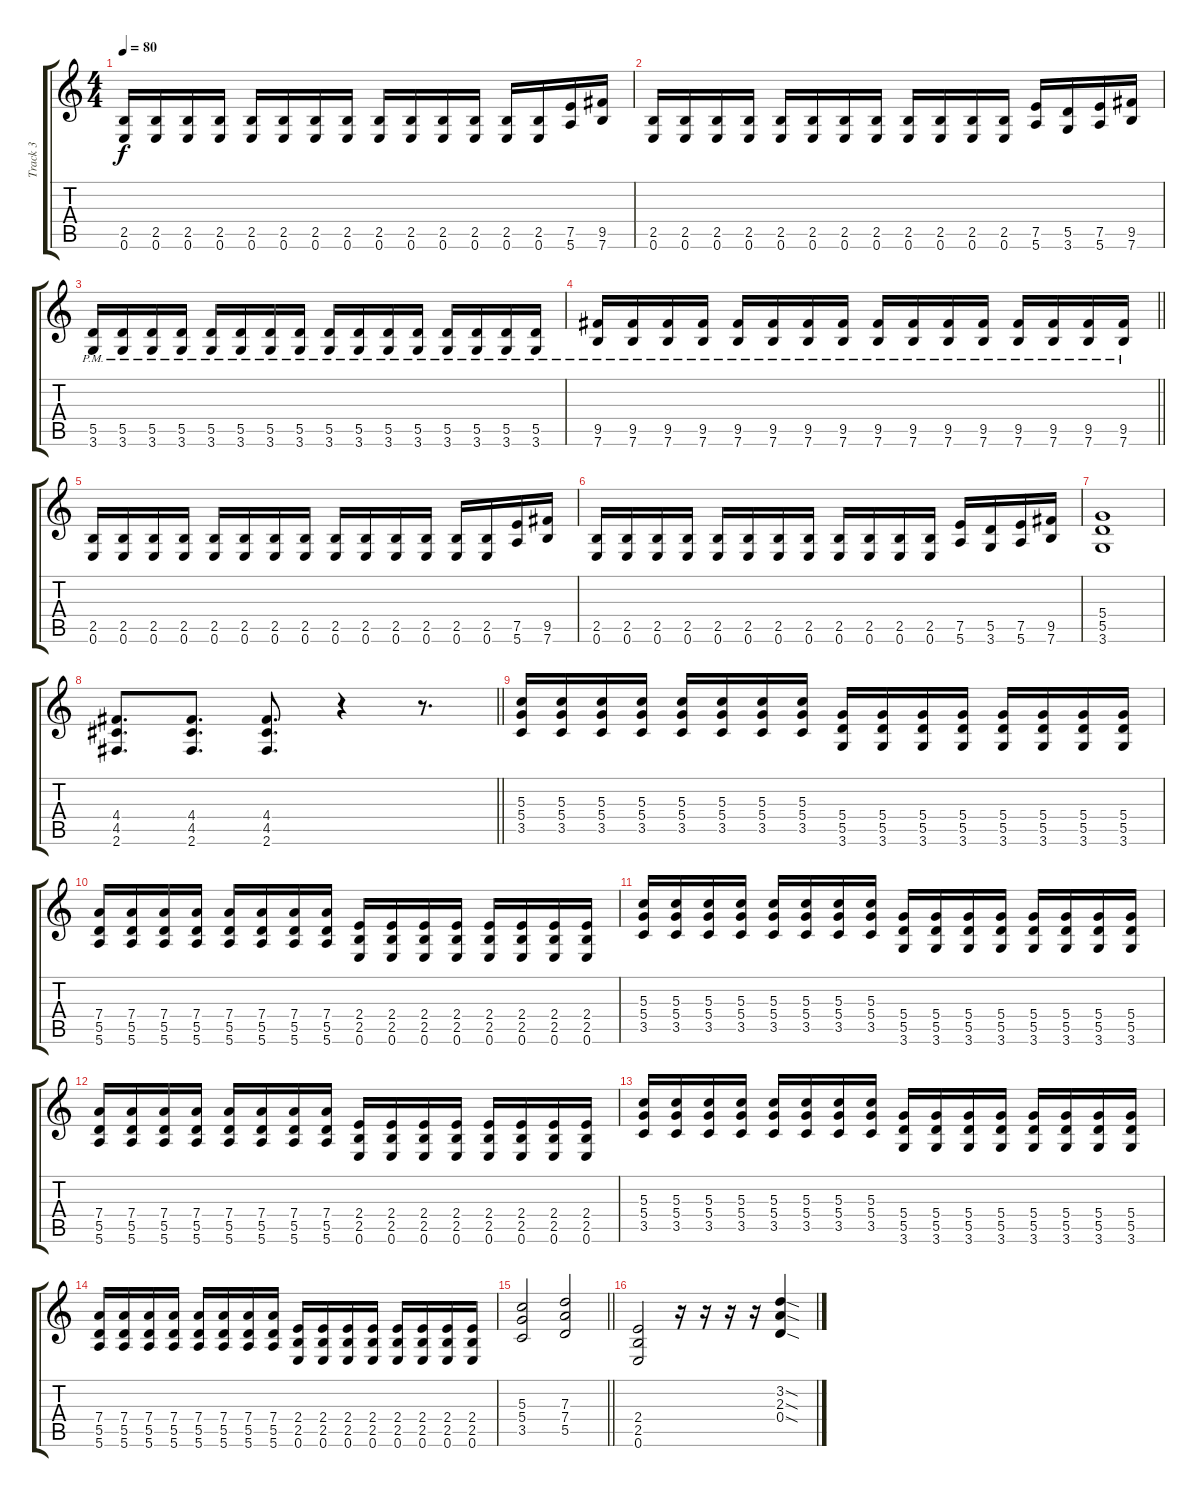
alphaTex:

\track ("Track 3" "Track 3") {instrument distortionguitar}
\staff {score tabs}
\tuning (E4 B3 G3 D3 A2 E2) {hide}
\ts (4 4)
\tempo 80
\clef g2
\ks c
(2.5 0.6).16{dy f} (2.5 0.6).16 (2.5 0.6).16 (2.5 0.6).16 (2.5 0.6).16 (2.5 0.6).16 (2.5 0.6).16 (2.5 0.6).16 (2.5 0.6).16 (2.5 0.6).16 (2.5 0.6).16 (2.5 0.6).16 (2.5 0.6).16 (2.5 0.6).16 (7.5 5.6).16 (9.5 7.6).16 |
(2.5 0.6).16 (2.5 0.6).16 (2.5 0.6).16 (2.5 0.6).16 (2.5 0.6).16 (2.5 0.6).16 (2.5 0.6).16 (2.5 0.6).16 (2.5 0.6).16 (2.5 0.6).16 (2.5 0.6).16 (2.5 0.6).16 (7.5 5.6).16 (5.5 3.6).16 (7.5 5.6).16 (9.5 7.6).16 |
(5.5 3.6{pm}).16 (5.5 3.6{pm}).16 (5.5 3.6{pm}).16 (5.5 3.6{pm}).16 (5.5 3.6{pm}).16 (5.5 3.6{pm}).16 (5.5 3.6{pm}).16 (5.5 3.6{pm}).16 (5.5 3.6{pm}).16 (5.5 3.6{pm}).16 (5.5 3.6{pm}).16 (5.5 3.6{pm}).16 (5.5 3.6{pm}).16 (5.5 3.6{pm}).16 (5.5 3.6{pm}).16 (5.5 3.6{pm}).16 |
\barLineRight lightlight
(9.5{pm} 7.6).16 (9.5{pm} 7.6).16 (9.5{pm} 7.6).16 (9.5{pm} 7.6).16 (9.5{pm} 7.6).16 (9.5{pm} 7.6).16 (9.5{pm} 7.6).16 (9.5{pm} 7.6).16 (9.5{pm} 7.6).16 (9.5{pm} 7.6).16 (9.5{pm} 7.6).16 (9.5{pm} 7.6).16 (9.5{pm} 7.6).16 (9.5{pm} 7.6).16 (9.5{pm} 7.6).16 (9.5{pm} 7.6).16 |
(2.5 0.6).16 (2.5 0.6).16 (2.5 0.6).16 (2.5 0.6).16 (2.5 0.6).16 (2.5 0.6).16 (2.5 0.6).16 (2.5 0.6).16 (2.5 0.6).16 (2.5 0.6).16 (2.5 0.6).16 (2.5 0.6).16 (2.5 0.6).16 (2.5 0.6).16 (7.5 5.6).16 (9.5 7.6).16 |
(2.5 0.6).16 (2.5 0.6).16 (2.5 0.6).16 (2.5 0.6).16 (2.5 0.6).16 (2.5 0.6).16 (2.5 0.6).16 (2.5 0.6).16 (2.5 0.6).16 (2.5 0.6).16 (2.5 0.6).16 (2.5 0.6).16 (7.5 5.6).16 (5.5 3.6).16 (7.5 5.6).16 (9.5 7.6).16 |
(5.4 5.5 3.6).1 |
\barLineRight lightlight
(4.4 4.5 2.6).8{d} (4.4 4.5 2.6).8{d} (4.4 4.5 2.6).8{d} r.4 r.8{d} |
(5.3 5.4 3.5).16 (5.3 5.4 3.5).16 (5.3 5.4 3.5).16 (5.3 5.4 3.5).16 (5.3 5.4 3.5).16 (5.3 5.4 3.5).16 (5.3 5.4 3.5).16 (5.3 5.4 3.5).16 (5.4 5.5 3.6).16 (5.4 5.5 3.6).16 (5.4 5.5 3.6).16 (5.4 5.5 3.6).16 (5.4 5.5 3.6).16 (5.4 5.5 3.6).16 (5.4 5.5 3.6).16 (5.4 5.5 3.6).16 |
(7.4 5.5 5.6).16 (7.4 5.5 5.6).16 (7.4 5.5 5.6).16 (7.4 5.5 5.6).16 (7.4 5.5 5.6).16 (7.4 5.5 5.6).16 (7.4 5.5 5.6).16 (7.4 5.5 5.6).16 (2.4 2.5 0.6).16 (2.4 2.5 0.6).16 (2.4 2.5 0.6).16 (2.4 2.5 0.6).16 (2.4 2.5 0.6).16 (2.4 2.5 0.6).16 (2.4 2.5 0.6).16 (2.4 2.5 0.6).16 |
(5.3 5.4 3.5).16 (5.3 5.4 3.5).16 (5.3 5.4 3.5).16 (5.3 5.4 3.5).16 (5.3 5.4 3.5).16 (5.3 5.4 3.5).16 (5.3 5.4 3.5).16 (5.3 5.4 3.5).16 (5.4 5.5 3.6).16 (5.4 5.5 3.6).16 (5.4 5.5 3.6).16 (5.4 5.5 3.6).16 (5.4 5.5 3.6).16 (5.4 5.5 3.6).16 (5.4 5.5 3.6).16 (5.4 5.5 3.6).16 |
(7.4 5.5 5.6).16 (7.4 5.5 5.6).16 (7.4 5.5 5.6).16 (7.4 5.5 5.6).16 (7.4 5.5 5.6).16 (7.4 5.5 5.6).16 (7.4 5.5 5.6).16 (7.4 5.5 5.6).16 (2.4 2.5 0.6).16 (2.4 2.5 0.6).16 (2.4 2.5 0.6).16 (2.4 2.5 0.6).16 (2.4 2.5 0.6).16 (2.4 2.5 0.6).16 (2.4 2.5 0.6).16 (2.4 2.5 0.6).16 |
(5.3 5.4 3.5).16 (5.3 5.4 3.5).16 (5.3 5.4 3.5).16 (5.3 5.4 3.5).16 (5.3 5.4 3.5).16 (5.3 5.4 3.5).16 (5.3 5.4 3.5).16 (5.3 5.4 3.5).16 (5.4 5.5 3.6).16 (5.4 5.5 3.6).16 (5.4 5.5 3.6).16 (5.4 5.5 3.6).16 (5.4 5.5 3.6).16 (5.4 5.5 3.6).16 (5.4 5.5 3.6).16 (5.4 5.5 3.6).16 |
(7.4 5.5 5.6).16 (7.4 5.5 5.6).16 (7.4 5.5 5.6).16 (7.4 5.5 5.6).16 (7.4 5.5 5.6).16 (7.4 5.5 5.6).16 (7.4 5.5 5.6).16 (7.4 5.5 5.6).16 (2.4 2.5 0.6).16 (2.4 2.5 0.6).16 (2.4 2.5 0.6).16 (2.4 2.5 0.6).16 (2.4 2.5 0.6).16 (2.4 2.5 0.6).16 (2.4 2.5 0.6).16 (2.4 2.5 0.6).16 |
\barLineRight lightlight
(5.3 5.4 3.5).2 (7.3 7.4 5.5).2 |
(2.4 2.5 0.6).2 r.16 r.16 r.16 r.16 (3.2{sod} 2.3{sod} 0.4{sod}).4
